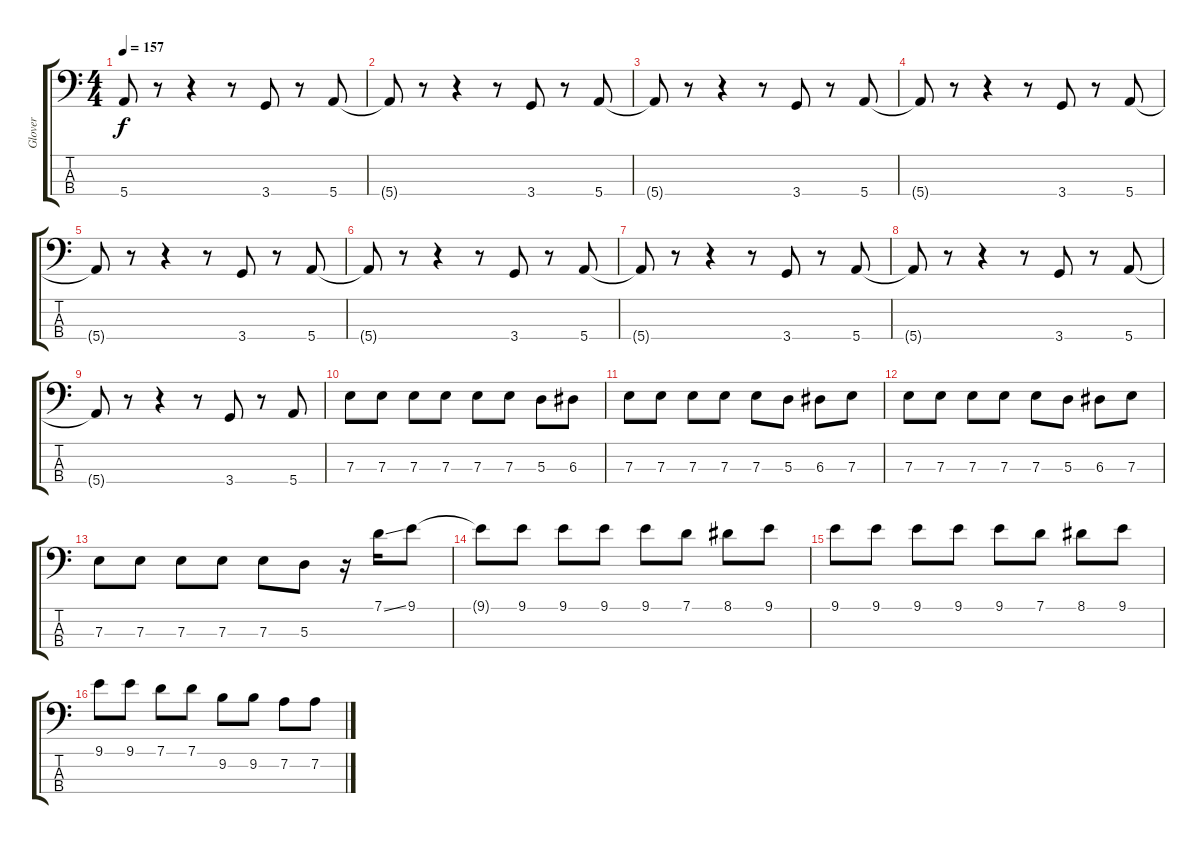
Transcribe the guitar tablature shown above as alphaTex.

\track ("Glover" "Glover") {instrument electricbassfinger}
\staff {score tabs}
\tuning (G2 D2 A1 E1) {hide}
\ts (4 4)
\tempo 157
\clef f4
\ks c
5.4{t}.8{dy f} r.8 r.4 r.8 3.4.8 r.8 5.4.8 |
5.4{t}.8 r.8 r.4 r.8 3.4.8 r.8 5.4.8 |
5.4{t}.8 r.8 r.4 r.8 3.4.8 r.8 5.4.8 |
5.4{t}.8 r.8 r.4 r.8 3.4.8 r.8 5.4.8 |
5.4{t}.8 r.8 r.4 r.8 3.4.8 r.8 5.4.8 |
5.4{t}.8 r.8 r.4 r.8 3.4.8 r.8 5.4.8 |
5.4{t}.8 r.8 r.4 r.8 3.4.8 r.8 5.4.8 |
5.4{t}.8 r.8 r.4 r.8 3.4.8 r.8 5.4.8 |
5.4{t}.8 r.8 r.4 r.8 3.4.8 r.8 5.4.8 |
7.3.8 7.3.8 7.3.8 7.3.8 7.3.8 7.3.8 5.3.8 6.3.8 |
7.3.8 7.3.8 7.3.8 7.3.8 7.3.8 5.3.8 6.3.8 7.3.8 |
7.3.8 7.3.8 7.3.8 7.3.8 7.3.8 5.3.8 6.3.8 7.3.8 |
7.3.8 7.3.8 7.3.8 7.3.8 7.3.8 5.3.8 r.16 7.1{ss}.16 9.1.8 |
9.1{t}.8 9.1.8 9.1.8 9.1.8 9.1.8 7.1.8 8.1.8 9.1.8 |
9.1.8 9.1.8 9.1.8 9.1.8 9.1.8 7.1.8 8.1.8 9.1.8 |
9.1.8 9.1.8 7.1.8 7.1.8 9.2.8 9.2.8 7.2.8 7.2.8
